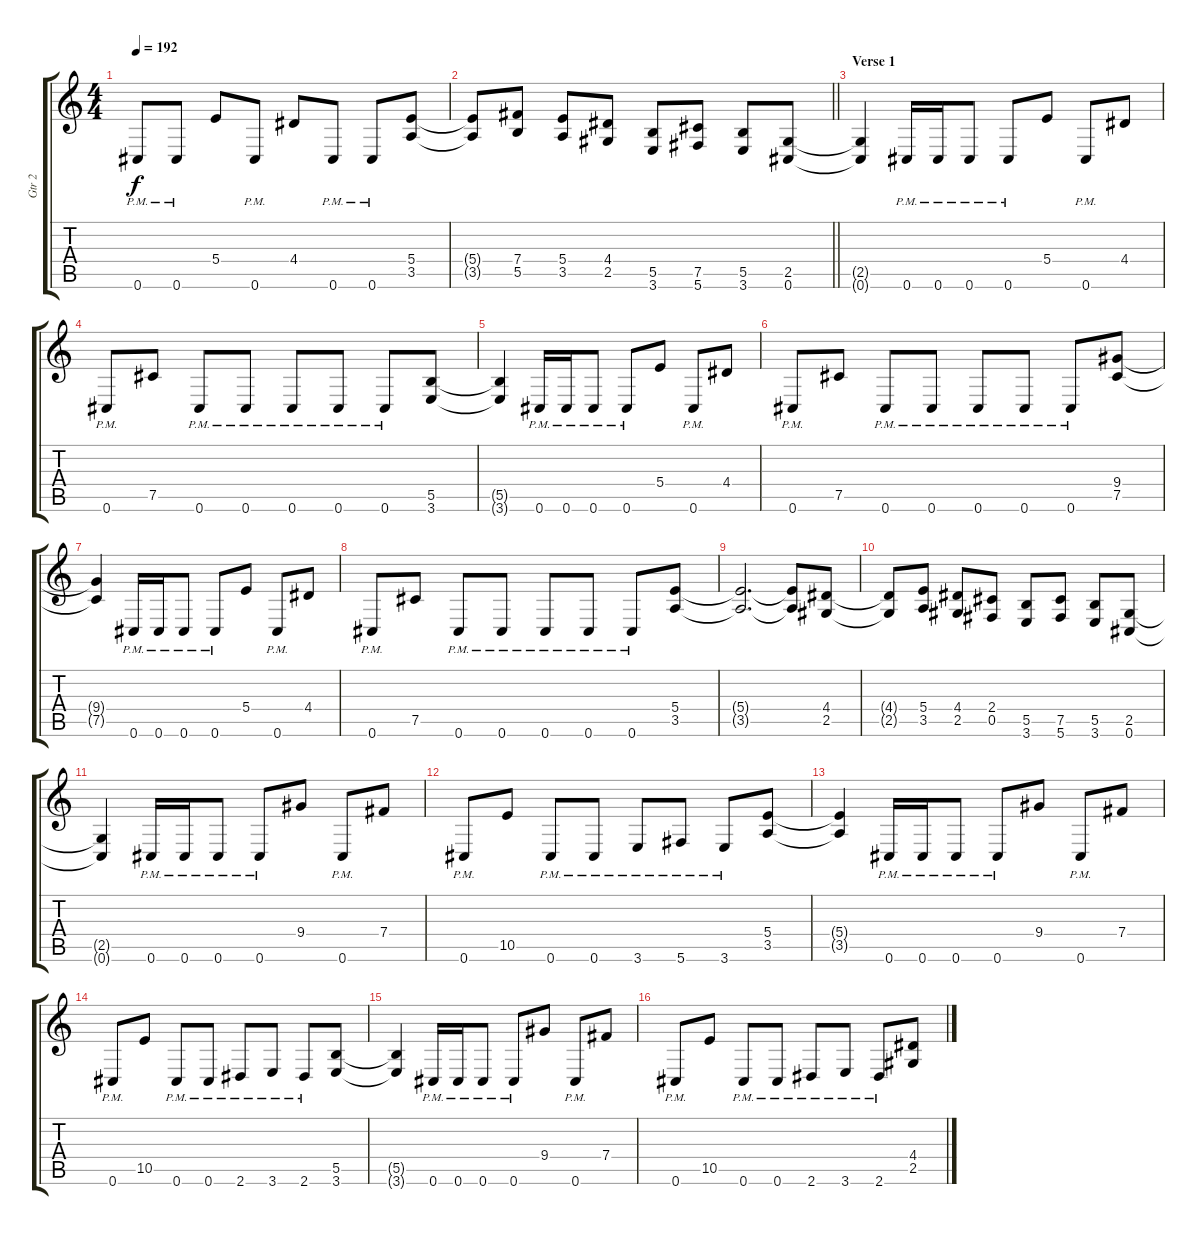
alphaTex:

\track ("Gtr 2" "Gtr 2") {instrument distortionguitar}
\staff {score tabs}
\tuning (Db4 Ab3 E3 B2 Gb2 Db2) {hide}
\ts (4 4)
\tempo 192
\clef g2
\ks c
0.6{pm}.8{dy f} 0.6{pm}.8 5.4.8 0.6{pm}.8 4.4.8 0.6{pm}.8 0.6{pm}.8 (5.4 3.5).8 |
\barLineRight lightlight
(5.4{t} 3.5{t}).8 (7.4 5.5).8 (5.4 3.5).8 (4.4 2.5).8 (5.5 3.6).8 (7.5 5.6).8 (5.5 3.6).8 (2.5 0.6).8 |
\section ("" "Verse 1")
(2.5{t} 0.6{t}).4 0.6{pm}.16 0.6{pm}.16 0.6{pm}.8 0.6{pm}.8 5.4.8 0.6{pm}.8 4.4.8 |
0.6{pm}.8 7.5.8 0.6{pm}.8 0.6{pm}.8 0.6{pm}.8 0.6{pm}.8 0.6{pm}.8 (5.5 3.6).8 |
(5.5{t} 3.6{t}).4 0.6{pm}.16 0.6{pm}.16 0.6{pm}.8 0.6{pm}.8 5.4.8 0.6{pm}.8 4.4.8 |
0.6{pm}.8 7.5.8 0.6{pm}.8 0.6{pm}.8 0.6{pm}.8 0.6{pm}.8 0.6{pm}.8 (9.4 7.5).8 |
(9.4{t} 7.5{t}).4 0.6{pm}.16 0.6{pm}.16 0.6{pm}.8 0.6{pm}.8 5.4.8 0.6{pm}.8 4.4.8 |
0.6{pm}.8 7.5.8 0.6{pm}.8 0.6{pm}.8 0.6{pm}.8 0.6{pm}.8 0.6{pm}.8 (5.4 3.5).8 |
(5.4{t} 3.5{t}).2{d} (5.4{t} 3.5{t}).8 (4.4 2.5).8 |
(4.4{t} 2.5{t}).8 (5.4 3.5).8 (4.4 2.5).8 (2.4 0.5).8 (5.5 3.6).8 (7.5 5.6).8 (5.5 3.6).8 (2.5 0.6).8 |
(2.5{t} 0.6{t}).4 0.6{pm}.16 0.6{pm}.16 0.6{pm}.8 0.6{pm}.8 9.4.8 0.6{pm}.8 7.4.8 |
0.6{pm}.8 10.5.8 0.6{pm}.8 0.6{pm}.8 3.6{pm}.8 5.6{pm}.8 3.6{pm}.8 (5.4 3.5).8 |
(5.4{t} 3.5{t}).4 0.6{pm}.16 0.6{pm}.16 0.6{pm}.8 0.6{pm}.8 9.4.8 0.6{pm}.8 7.4.8 |
0.6{pm}.8 10.5.8 0.6{pm}.8 0.6{pm}.8 2.6{pm}.8 3.6{pm}.8 2.6{pm}.8 (5.5 3.6).8 |
(5.5{t} 3.6{t}).4 0.6{pm}.16 0.6{pm}.16 0.6{pm}.8 0.6{pm}.8 9.4.8 0.6{pm}.8 7.4.8 |
0.6{pm}.8 10.5.8 0.6{pm}.8 0.6{pm}.8 2.6{pm}.8 3.6{pm}.8 2.6{pm}.8 (4.4 2.5).8
